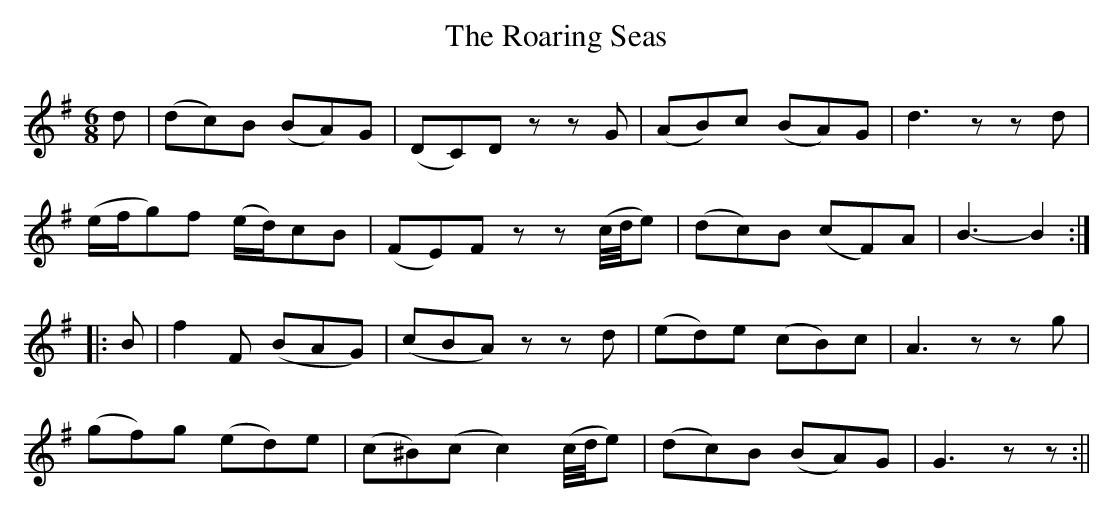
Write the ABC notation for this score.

X:1
T:Roaring Seas, The
M:6/8
L:1/8
K:G
d|(dc)B (BA)G|(DC)D zzG|(AB)c (BA)G|d3 zzd|
(e/f/g)f (e/d/)cB|(FE)F zz (c/4d/4e)|(dc)B (cF)A|B3-B2:|
|:B|f2F (BAG)|(cBA) zzd|(ed)e (cB)c|A3 zzg|
(gf)g (ed)e|(c^B)(c c2) (c/4d/4e)|(dc)B (BA)G|G3 zz:||
